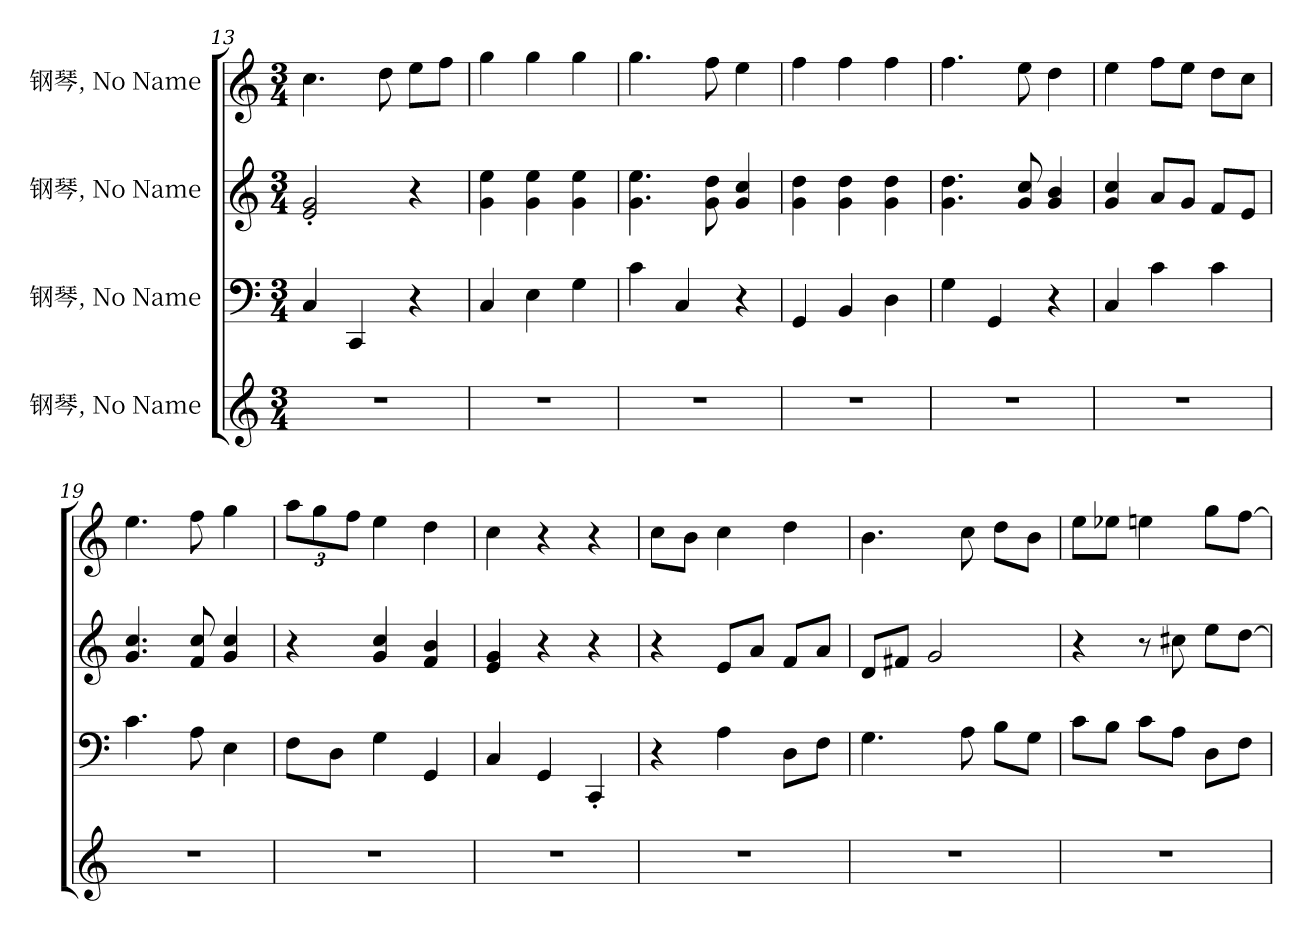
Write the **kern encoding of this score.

**kern	**kern	**kern	**kern
*part4	*part3	*part2	*part1
*staff4	*staff3	*staff2	*staff1
*I"钢琴, No Name	*I"钢琴, No Name	*I"钢琴, No Name	*I"钢琴, No Name
*clefG2	*clefF4	*clefG2	*clefG2
*k[]	*k[]	*k[]	*k[]
*M3/4	*M3/4	*M3/4	*M3/4
=13	=13	=13	=13
2.r	4C/	2e/' 2g/'	4.cc\
.	4CC/	.	.
*	*	*	*MM62
.	.	.	8dd\
.	4r	4r	8ee\L
*	*	*	*MM60
.	.	.	8ff\J
=14	=14	=14	=14
*	*	*	*MM63
2.r	4C/	4g\ 4ee\	4gg\
.	4E\	4g\ 4ee\	4gg\
.	4G\	4g\ 4ee\	4gg\
=15	=15	=15	=15
2.r	4c\	4.g\ 4.ee\	4.gg\
.	4C/	.	.
.	.	8g\ 8dd\	8ff\
.	4r	4g/ 4cc/	4ee\
=16	=16	=16	=16
2.r	4GG/	4g\ 4dd\	4ff\
.	4BB/	4g\ 4dd\	4ff\
.	4D\	4g\ 4dd\	4ff\
!!LO:LB:g=z
=17	=17	=17	=17
2.r	4G\	4.g\ 4.dd\	4.ff\
.	4GG/	.	.
*	*	*	*MM60
.	.	8g/ 8cc/	8ee\
.	4r	4g/ 4b/	4dd\
=18	=18	=18	=18
*	*	*	*MM62
2.r	4C/	4g/ 4cc/	4ee\
.	4c\	8a/L	8ff\L
.	.	8g/J	8ee\J
.	4c\	8f/L	8dd\L
.	.	8e/J	8cc\J
=19	=19	=19	=19
2.r	4.c\	4.g/ 4.cc/	4.ee\
.	8A\	8f/ 8cc/	8ff\
.	4E\	4g/ 4cc/	4gg\
=20	=20	=20	=20
*	*	*	*Xbrackettup
*	*	*	*MM54
2.r	8F\L	4r	12aa\L
.	.	.	12gg\
.	8D\J	.	.
.	.	.	12ff\J
.	4G\	4g/ 4cc/	4ee\
.	4GG/	4f/ 4b/	4dd\
=21	=21	=21	=21
2.r	4C/	4e/ 4g/	4cc\
.	4GG/	4r	4r
*	*	*	*MM22
.	4CC'/	4r	4r
=22	=22	=22	=22
*	*	*	*MM80
2.r	4r	4r	8cc\L
.	.	.	8b\J
.	4A\	8e/L	4cc\
.	.	8a/J	.
.	8D\L	8f/L	4dd\
.	8F\J	8a/J	.
=23	=23	=23	=23
*	*	*	*MM80
2.r	4.G\	8d/L	4.b\
.	.	8f#X/J	.
.	.	2g/	.
.	8A\	.	8cc\
.	8B\L	.	8dd\L
.	8G\J	.	8b\J
!!LO:PB:g=z
=24	=24	=24	=24
*	*	*	*MM80
2.r	8c\L	4r	8ee\L
.	8B\J	.	8ee-X\J
.	8c\L	8r	4een\
.	8A\J	8cc#X\	.
.	8D\L	8ee\L	8gg\L
.	8F\J	[8dd\J	[8ff\J
=	=	=	=
*-	*-	*-	*-
